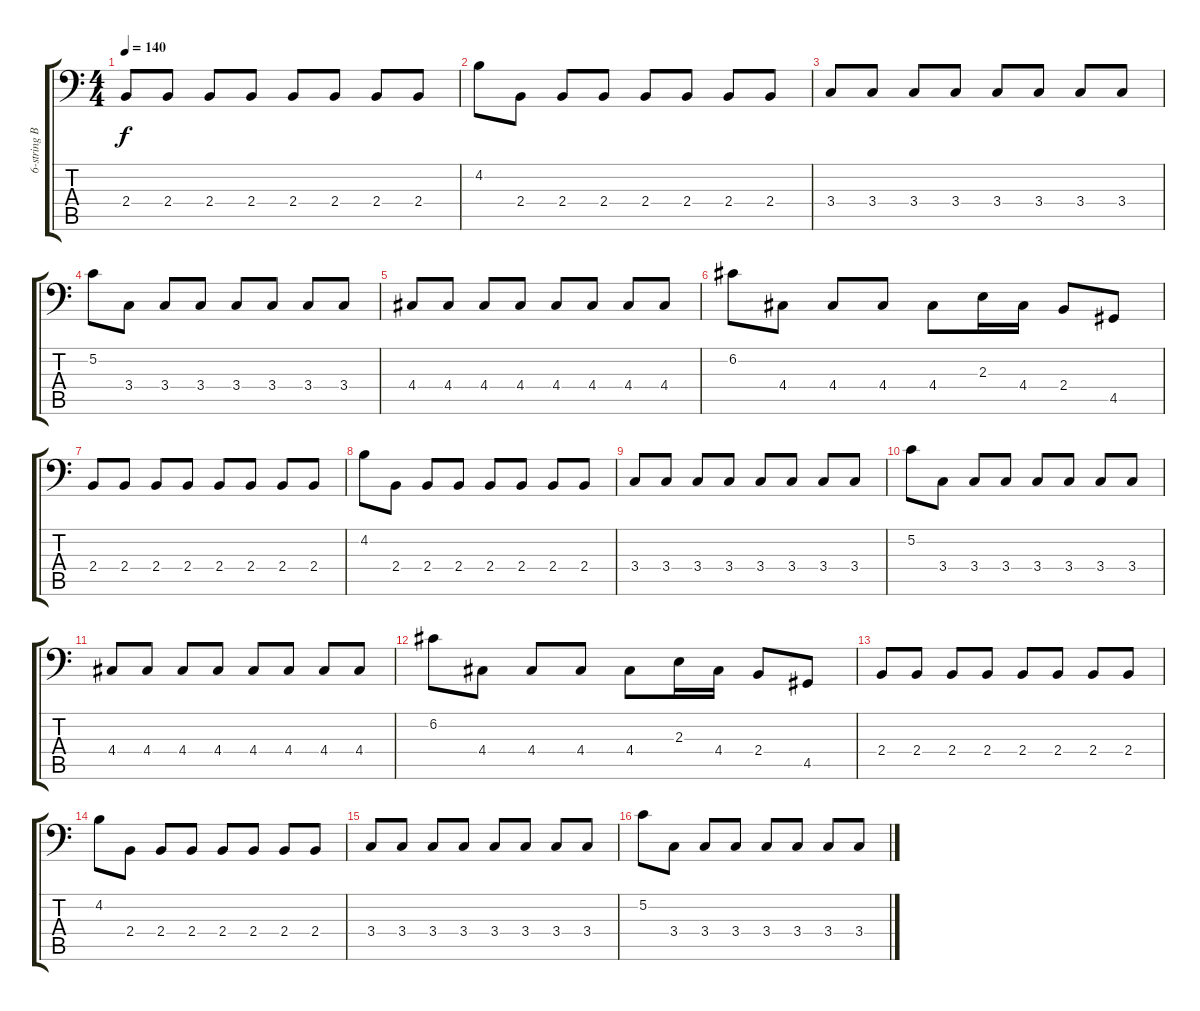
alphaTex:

\track ("6-string Bass" "6-string B") {instrument electricbassfinger}
\staff {score tabs}
\tuning (C3 G2 D2 A1 E1 B0) {hide}
\ts (4 4)
\tempo 140
\clef f4
\ks c
2.4.8{dy f} 2.4.8 2.4.8 2.4.8 2.4.8 2.4.8 2.4.8 2.4.8 |
4.2.8 2.4.8 2.4.8 2.4.8 2.4.8 2.4.8 2.4.8 2.4.8 |
3.4.8 3.4.8 3.4.8 3.4.8 3.4.8 3.4.8 3.4.8 3.4.8 |
5.2.8 3.4.8 3.4.8 3.4.8 3.4.8 3.4.8 3.4.8 3.4.8 |
4.4.8 4.4.8 4.4.8 4.4.8 4.4.8 4.4.8 4.4.8 4.4.8 |
6.2.8 4.4.8 4.4.8 4.4.8 4.4.8 2.3.16 4.4.16 2.4.8 4.5.8 |
2.4.8 2.4.8 2.4.8 2.4.8 2.4.8 2.4.8 2.4.8 2.4.8 |
4.2.8 2.4.8 2.4.8 2.4.8 2.4.8 2.4.8 2.4.8 2.4.8 |
3.4.8 3.4.8 3.4.8 3.4.8 3.4.8 3.4.8 3.4.8 3.4.8 |
5.2.8 3.4.8 3.4.8 3.4.8 3.4.8 3.4.8 3.4.8 3.4.8 |
4.4.8 4.4.8 4.4.8 4.4.8 4.4.8 4.4.8 4.4.8 4.4.8 |
6.2.8 4.4.8 4.4.8 4.4.8 4.4.8 2.3.16 4.4.16 2.4.8 4.5.8 |
2.4.8 2.4.8 2.4.8 2.4.8 2.4.8 2.4.8 2.4.8 2.4.8 |
4.2.8 2.4.8 2.4.8 2.4.8 2.4.8 2.4.8 2.4.8 2.4.8 |
3.4.8 3.4.8 3.4.8 3.4.8 3.4.8 3.4.8 3.4.8 3.4.8 |
5.2.8 3.4.8 3.4.8 3.4.8 3.4.8 3.4.8 3.4.8 3.4.8
